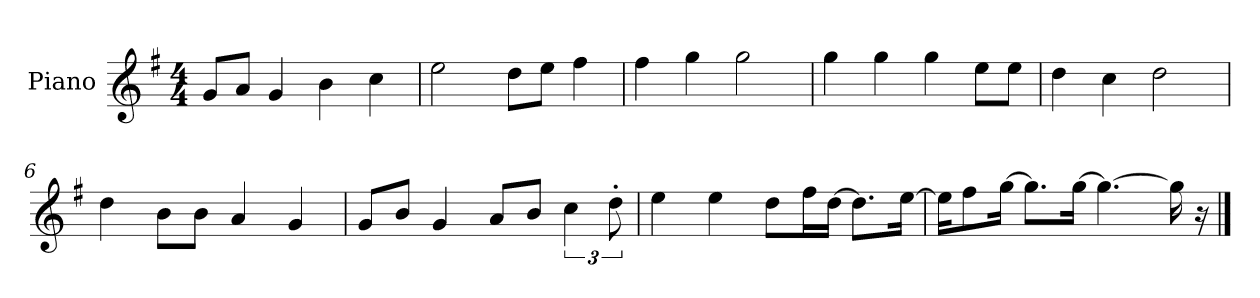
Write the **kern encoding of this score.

**kern
*part1
*staff1
*I"Piano
*I'P-no
*clefG2
*k[f#]
*M4/4
*MM90
=1
8g/L
8a/J
4g/
4b\
4cc\
=2
2ee\
8dd\L
8ee\J
4ff#\
=3
4ff#\
4gg\
2gg\
=4
4gg\
4gg\
4gg\
8ee\L
8ee\J
=5
4dd\
4cc\
2dd\
=6
4dd\
8b\L
8b\J
4a/
4g/
=7
8g/L
8b/J
4g/
8a/L
8b/J
6cc\
12dd'\
!!LO:LB:g=z
=8
4ee\
4ee\
8dd\L
16ff#\L
[16dd\JJ
8.dd\L]
[16ee\Jk
=9
16ee\KL]
8ff#\
[16gg\Jk
8.gg\L]
[16gg\Jk
4.gg\_
16gg\]
16r
==
*-
